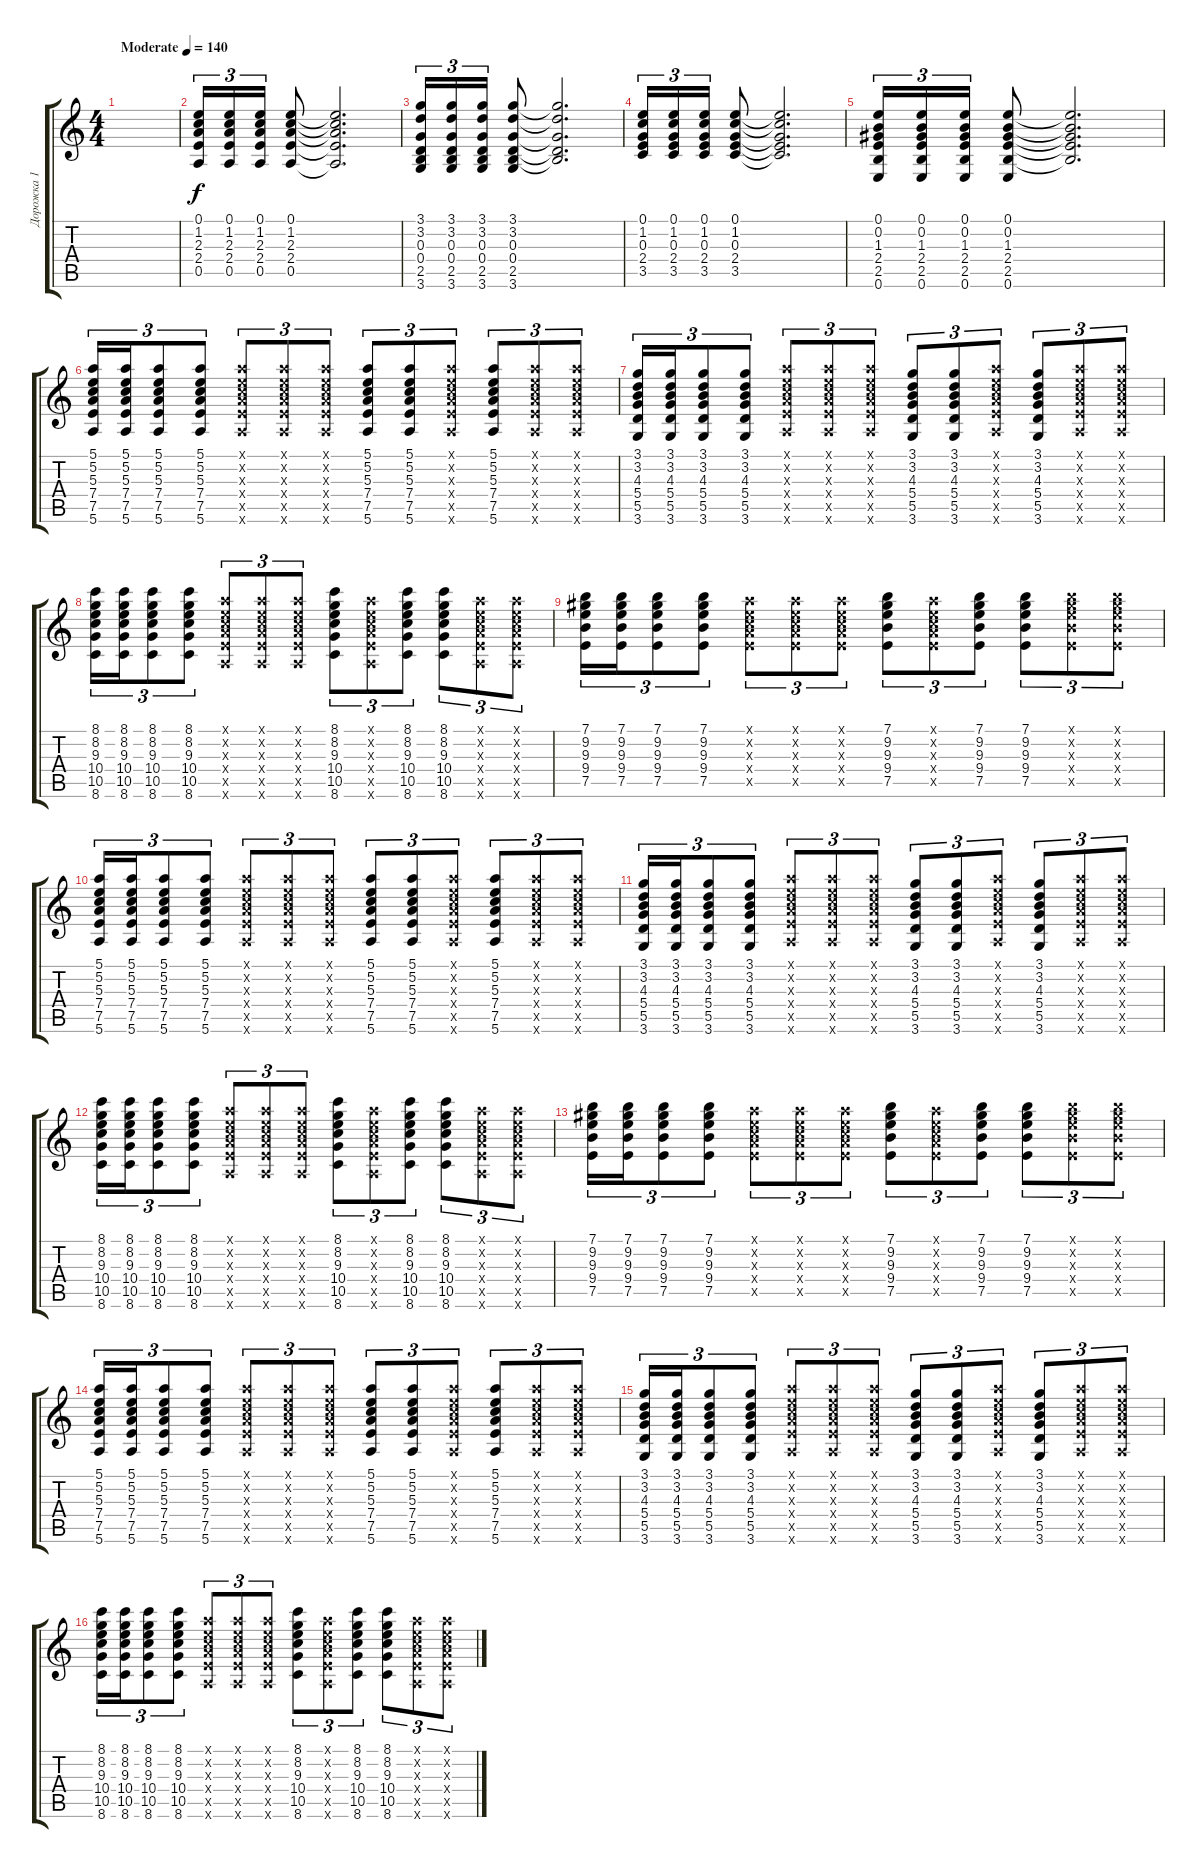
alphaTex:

\track ("Дорожка 1" "Дорожка 1") {instrument acousticguitarsteel}
\staff {score tabs}
\tuning (E4 B3 G3 D3 A2 E2) {hide}
\ts (4 4)
\tempo (140 "Moderate")
\clef g2
\ks c
|
(0.1 1.2 2.3 2.4 0.5).16{tu (3 2)} (0.1 1.2 2.3 2.4 0.5).16{tu (3 2)} (0.1 1.2 2.3 2.4 0.5).16{tu (3 2)} (0.1 1.2 2.3 2.4 0.5).8 (0.1{t} 1.2{t} 2.3{t} 2.4{t} 0.5{t}).2{d} |
(3.1 3.2 0.3 0.4 2.5 3.6).16{tu (3 2)} (3.1 3.2 0.3 0.4 2.5 3.6).16{tu (3 2)} (3.1 3.2 0.3 0.4 2.5 3.6).16{tu (3 2)} (3.1 3.2 0.3 0.4 2.5 3.6).8 (3.1{t} 3.2{t} 0.3{t} 0.4{t} 2.5{t}).2{d} |
(0.1 1.2 0.3 2.4 3.5).16{tu (3 2)} (0.1 1.2 0.3 2.4 3.5).16{tu (3 2)} (0.1 1.2 0.3 2.4 3.5).16{tu (3 2)} (0.1 1.2 0.3 2.4 3.5).8 (0.1{t} 1.2{t} 0.3{t} 2.4{t} 3.5{t}).2{d} |
(0.1 0.2 1.3 2.4 2.5 0.6).16{tu (3 2)} (0.1 0.2 1.3 2.4 2.5 0.6).16{tu (3 2)} (0.1 0.2 1.3 2.4 2.5 0.6).16{tu (3 2)} (0.1 0.2 1.3 2.4 2.5 0.6).8 (0.1{t} 0.2{t} 1.3{t} 2.4{t} 2.5{t}).2{d} |
(5.1 5.2 5.3 7.4 7.5 5.6).16{tu (3 2)} (5.1 5.2 5.3 7.4 7.5 5.6).16{tu (3 2)} (5.1 5.2 5.3 7.4 7.5 5.6).8{tu (3 2)} (5.1 5.2 5.3 7.4 7.5 5.6).8{tu (3 2)} (5.1{x} 5.2{x} 5.3{x} 7.4{x} 7.5{x} 5.6{x}).8{tu (3 2)} (5.1{x} 5.2{x} 5.3{x} 7.4{x} 7.5{x} 5.6{x}).8{tu (3 2)} (5.1{x} 5.2{x} 5.3{x} 7.4{x} 7.5{x} 5.6{x}).8{tu (3 2)} (5.1 5.2 5.3 7.4 7.5 5.6).8{tu (3 2)} (5.1 5.2 5.3 7.4 7.5 5.6).8{tu (3 2)} (5.1{x} 5.2{x} 5.3{x} 7.4{x} 7.5{x} 5.6{x}).8{tu (3 2)} (5.1 5.2 5.3 7.4 7.5 5.6).8{tu (3 2)} (5.1{x} 5.2{x} 5.3{x} 7.4{x} 7.5{x} 5.6{x}).8{tu (3 2)} (5.1{x} 5.2{x} 5.3{x} 7.4{x} 7.5{x} 5.6{x}).8{tu (3 2)} |
(3.1 3.2 4.3 5.4 5.5 3.6).16{tu (3 2)} (3.1 3.2 4.3 5.4 5.5 3.6).16{tu (3 2)} (3.1 3.2 4.3 5.4 5.5 3.6).8{tu (3 2)} (3.1 3.2 4.3 5.4 5.5 3.6).8{tu (3 2)} (5.1{x} 5.2{x} 5.3{x} 7.4{x} 7.5{x} 5.6{x}).8{tu (3 2)} (5.1{x} 5.2{x} 5.3{x} 7.4{x} 7.5{x} 5.6{x}).8{tu (3 2)} (5.1{x} 5.2{x} 5.3{x} 7.4{x} 7.5{x} 5.6{x}).8{tu (3 2)} (3.1 3.2 4.3 5.4 5.5 3.6).8{tu (3 2)} (3.1 3.2 4.3 5.4 5.5 3.6).8{tu (3 2)} (5.1{x} 5.2{x} 5.3{x} 7.4{x} 7.5{x} 5.6{x}).8{tu (3 2)} (3.1 3.2 4.3 5.4 5.5 3.6).8{tu (3 2)} (5.1{x} 5.2{x} 5.3{x} 7.4{x} 7.5{x} 5.6{x}).8{tu (3 2)} (5.1{x} 5.2{x} 5.3{x} 7.4{x} 7.5{x} 5.6{x}).8{tu (3 2)} |
(8.1 8.2 9.3 10.4 10.5 8.6).16{tu (3 2)} (8.1 8.2 9.3 10.4 10.5 8.6).16{tu (3 2)} (8.1 8.2 9.3 10.4 10.5 8.6).8{tu (3 2)} (8.1 8.2 9.3 10.4 10.5 8.6).8{tu (3 2)} (5.1{x} 5.2{x} 5.3{x} 7.4{x} 7.5{x} 5.6{x}).8{tu (3 2)} (5.1{x} 5.2{x} 5.3{x} 7.4{x} 7.5{x} 5.6{x}).8{tu (3 2)} (5.1{x} 5.2{x} 5.3{x} 7.4{x} 7.5{x} 5.6{x}).8{tu (3 2)} (8.1 8.2 9.3 10.4 10.5 8.6).8{tu (3 2)} (5.1{x} 5.2{x} 5.3{x} 7.4{x} 7.5{x} 5.6{x}).8{tu (3 2)} (8.1 8.2 9.3 10.4 10.5 8.6).8{tu (3 2)} (8.1 8.2 9.3 10.4 10.5 8.6).8{tu (3 2)} (5.1{x} 5.2{x} 5.3{x} 7.4{x} 7.5{x} 5.6{x}).8{tu (3 2)} (5.1{x} 5.2{x} 5.3{x} 7.4{x} 7.5{x} 5.6{x}).8{tu (3 2)} |
(7.1 9.2 9.3 9.4 7.5).16{tu (3 2)} (7.1 9.2 9.3 9.4 7.5).16{tu (3 2)} (7.1 9.2 9.3 9.4 7.5).8{tu (3 2)} (7.1 9.2 9.3 9.4 7.5).8{tu (3 2)} (5.1{x} 5.2{x} 5.3{x} 7.4{x} 7.5{x}).8{tu (3 2)} (5.1{x} 5.2{x} 5.3{x} 7.4{x} 7.5{x}).8{tu (3 2)} (5.1{x} 5.2{x} 5.3{x} 7.4{x} 7.5{x}).8{tu (3 2)} (7.1 9.2 9.3 9.4 7.5).8{tu (3 2)} (5.1{x} 5.2{x} 5.3{x} 7.4{x} 7.5{x}).8{tu (3 2)} (7.1 9.2 9.3 9.4 7.5).8{tu (3 2)} (7.1 9.2 9.3 9.4 7.5).8{tu (3 2)} (7.1{x} 9.2{x} 9.3{x} 9.4{x} 7.5{x}).8{tu (3 2)} (7.1{x} 9.2{x} 9.3{x} 9.4{x} 7.5{x}).8{tu (3 2)} |
(5.1 5.2 5.3 7.4 7.5 5.6).16{tu (3 2)} (5.1 5.2 5.3 7.4 7.5 5.6).16{tu (3 2)} (5.1 5.2 5.3 7.4 7.5 5.6).8{tu (3 2)} (5.1 5.2 5.3 7.4 7.5 5.6).8{tu (3 2)} (5.1{x} 5.2{x} 5.3{x} 7.4{x} 7.5{x} 5.6{x}).8{tu (3 2)} (5.1{x} 5.2{x} 5.3{x} 7.4{x} 7.5{x} 5.6{x}).8{tu (3 2)} (5.1{x} 5.2{x} 5.3{x} 7.4{x} 7.5{x} 5.6{x}).8{tu (3 2)} (5.1 5.2 5.3 7.4 7.5 5.6).8{tu (3 2)} (5.1 5.2 5.3 7.4 7.5 5.6).8{tu (3 2)} (5.1{x} 5.2{x} 5.3{x} 7.4{x} 7.5{x} 5.6{x}).8{tu (3 2)} (5.1 5.2 5.3 7.4 7.5 5.6).8{tu (3 2)} (5.1{x} 5.2{x} 5.3{x} 7.4{x} 7.5{x} 5.6{x}).8{tu (3 2)} (5.1{x} 5.2{x} 5.3{x} 7.4{x} 7.5{x} 5.6{x}).8{tu (3 2)} |
(3.1 3.2 4.3 5.4 5.5 3.6).16{tu (3 2)} (3.1 3.2 4.3 5.4 5.5 3.6).16{tu (3 2)} (3.1 3.2 4.3 5.4 5.5 3.6).8{tu (3 2)} (3.1 3.2 4.3 5.4 5.5 3.6).8{tu (3 2)} (5.1{x} 5.2{x} 5.3{x} 7.4{x} 7.5{x} 5.6{x}).8{tu (3 2)} (5.1{x} 5.2{x} 5.3{x} 7.4{x} 7.5{x} 5.6{x}).8{tu (3 2)} (5.1{x} 5.2{x} 5.3{x} 7.4{x} 7.5{x} 5.6{x}).8{tu (3 2)} (3.1 3.2 4.3 5.4 5.5 3.6).8{tu (3 2)} (3.1 3.2 4.3 5.4 5.5 3.6).8{tu (3 2)} (5.1{x} 5.2{x} 5.3{x} 7.4{x} 7.5{x} 5.6{x}).8{tu (3 2)} (3.1 3.2 4.3 5.4 5.5 3.6).8{tu (3 2)} (5.1{x} 5.2{x} 5.3{x} 7.4{x} 7.5{x} 5.6{x}).8{tu (3 2)} (5.1{x} 5.2{x} 5.3{x} 7.4{x} 7.5{x} 5.6{x}).8{tu (3 2)} |
(8.1 8.2 9.3 10.4 10.5 8.6).16{tu (3 2)} (8.1 8.2 9.3 10.4 10.5 8.6).16{tu (3 2)} (8.1 8.2 9.3 10.4 10.5 8.6).8{tu (3 2)} (8.1 8.2 9.3 10.4 10.5 8.6).8{tu (3 2)} (5.1{x} 5.2{x} 5.3{x} 7.4{x} 7.5{x} 5.6{x}).8{tu (3 2)} (5.1{x} 5.2{x} 5.3{x} 7.4{x} 7.5{x} 5.6{x}).8{tu (3 2)} (5.1{x} 5.2{x} 5.3{x} 7.4{x} 7.5{x} 5.6{x}).8{tu (3 2)} (8.1 8.2 9.3 10.4 10.5 8.6).8{tu (3 2)} (5.1{x} 5.2{x} 5.3{x} 7.4{x} 7.5{x} 5.6{x}).8{tu (3 2)} (8.1 8.2 9.3 10.4 10.5 8.6).8{tu (3 2)} (8.1 8.2 9.3 10.4 10.5 8.6).8{tu (3 2)} (5.1{x} 5.2{x} 5.3{x} 7.4{x} 7.5{x} 5.6{x}).8{tu (3 2)} (5.1{x} 5.2{x} 5.3{x} 7.4{x} 7.5{x} 5.6{x}).8{tu (3 2)} |
(7.1 9.2 9.3 9.4 7.5).16{tu (3 2)} (7.1 9.2 9.3 9.4 7.5).16{tu (3 2)} (7.1 9.2 9.3 9.4 7.5).8{tu (3 2)} (7.1 9.2 9.3 9.4 7.5).8{tu (3 2)} (5.1{x} 5.2{x} 5.3{x} 7.4{x} 7.5{x}).8{tu (3 2)} (5.1{x} 5.2{x} 5.3{x} 7.4{x} 7.5{x}).8{tu (3 2)} (5.1{x} 5.2{x} 5.3{x} 7.4{x} 7.5{x}).8{tu (3 2)} (7.1 9.2 9.3 9.4 7.5).8{tu (3 2)} (5.1{x} 5.2{x} 5.3{x} 7.4{x} 7.5{x}).8{tu (3 2)} (7.1 9.2 9.3 9.4 7.5).8{tu (3 2)} (7.1 9.2 9.3 9.4 7.5).8{tu (3 2)} (7.1{x} 9.2{x} 9.3{x} 9.4{x} 7.5{x}).8{tu (3 2)} (7.1{x} 9.2{x} 9.3{x} 9.4{x} 7.5{x}).8{tu (3 2)} |
(5.1 5.2 5.3 7.4 7.5 5.6).16{tu (3 2)} (5.1 5.2 5.3 7.4 7.5 5.6).16{tu (3 2)} (5.1 5.2 5.3 7.4 7.5 5.6).8{tu (3 2)} (5.1 5.2 5.3 7.4 7.5 5.6).8{tu (3 2)} (5.1{x} 5.2{x} 5.3{x} 7.4{x} 7.5{x} 5.6{x}).8{tu (3 2)} (5.1{x} 5.2{x} 5.3{x} 7.4{x} 7.5{x} 5.6{x}).8{tu (3 2)} (5.1{x} 5.2{x} 5.3{x} 7.4{x} 7.5{x} 5.6{x}).8{tu (3 2)} (5.1 5.2 5.3 7.4 7.5 5.6).8{tu (3 2)} (5.1 5.2 5.3 7.4 7.5 5.6).8{tu (3 2)} (5.1{x} 5.2{x} 5.3{x} 7.4{x} 7.5{x} 5.6{x}).8{tu (3 2)} (5.1 5.2 5.3 7.4 7.5 5.6).8{tu (3 2)} (5.1{x} 5.2{x} 5.3{x} 7.4{x} 7.5{x} 5.6{x}).8{tu (3 2)} (5.1{x} 5.2{x} 5.3{x} 7.4{x} 7.5{x} 5.6{x}).8{tu (3 2)} |
(3.1 3.2 4.3 5.4 5.5 3.6).16{tu (3 2)} (3.1 3.2 4.3 5.4 5.5 3.6).16{tu (3 2)} (3.1 3.2 4.3 5.4 5.5 3.6).8{tu (3 2)} (3.1 3.2 4.3 5.4 5.5 3.6).8{tu (3 2)} (5.1{x} 5.2{x} 5.3{x} 7.4{x} 7.5{x} 5.6{x}).8{tu (3 2)} (5.1{x} 5.2{x} 5.3{x} 7.4{x} 7.5{x} 5.6{x}).8{tu (3 2)} (5.1{x} 5.2{x} 5.3{x} 7.4{x} 7.5{x} 5.6{x}).8{tu (3 2)} (3.1 3.2 4.3 5.4 5.5 3.6).8{tu (3 2)} (3.1 3.2 4.3 5.4 5.5 3.6).8{tu (3 2)} (5.1{x} 5.2{x} 5.3{x} 7.4{x} 7.5{x} 5.6{x}).8{tu (3 2)} (3.1 3.2 4.3 5.4 5.5 3.6).8{tu (3 2)} (5.1{x} 5.2{x} 5.3{x} 7.4{x} 7.5{x} 5.6{x}).8{tu (3 2)} (5.1{x} 5.2{x} 5.3{x} 7.4{x} 7.5{x} 5.6{x}).8{tu (3 2)} |
(8.1 8.2 9.3 10.4 10.5 8.6).16{tu (3 2)} (8.1 8.2 9.3 10.4 10.5 8.6).16{tu (3 2)} (8.1 8.2 9.3 10.4 10.5 8.6).8{tu (3 2)} (8.1 8.2 9.3 10.4 10.5 8.6).8{tu (3 2)} (5.1{x} 5.2{x} 5.3{x} 7.4{x} 7.5{x} 5.6{x}).8{tu (3 2)} (5.1{x} 5.2{x} 5.3{x} 7.4{x} 7.5{x} 5.6{x}).8{tu (3 2)} (5.1{x} 5.2{x} 5.3{x} 7.4{x} 7.5{x} 5.6{x}).8{tu (3 2)} (8.1 8.2 9.3 10.4 10.5 8.6).8{tu (3 2)} (5.1{x} 5.2{x} 5.3{x} 7.4{x} 7.5{x} 5.6{x}).8{tu (3 2)} (8.1 8.2 9.3 10.4 10.5 8.6).8{tu (3 2)} (8.1 8.2 9.3 10.4 10.5 8.6).8{tu (3 2)} (5.1{x} 5.2{x} 5.3{x} 7.4{x} 7.5{x} 5.6{x}).8{tu (3 2)} (5.1{x} 5.2{x} 5.3{x} 7.4{x} 7.5{x} 5.6{x}).8{tu (3 2)}
